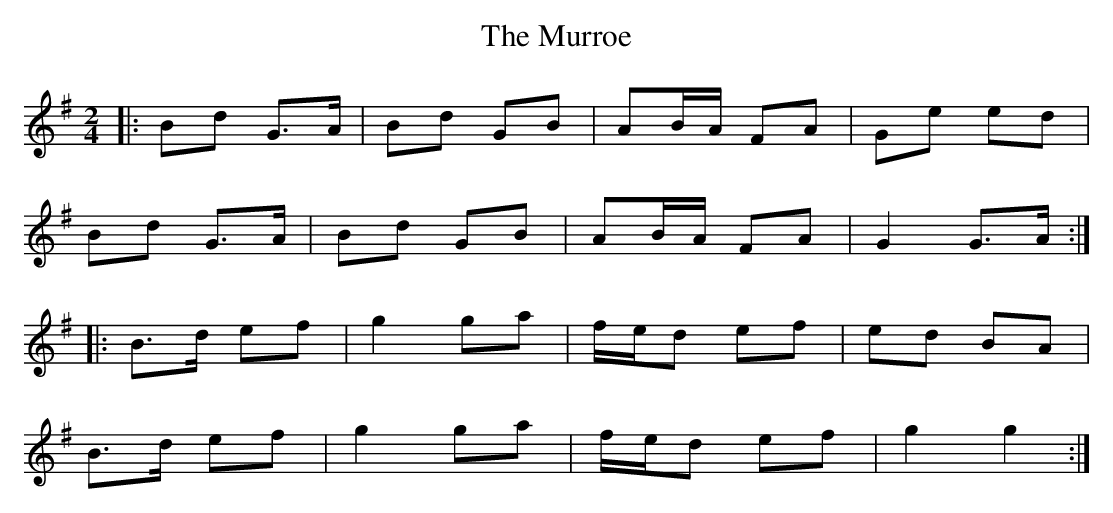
X:1
T: The Murroe
M: 2/4
L: 1/8
K: Gmaj
|:Bd G>A|Bd GB|AB/A/ FA|Ge ed|
Bd G>A|Bd GB|AB/A/ FA|G2 G>A:|
|:B>d ef|g2 ga|f/e/d ef|ed BA|
B>d ef|g2 ga|f/e/d ef|g2 g2:|
